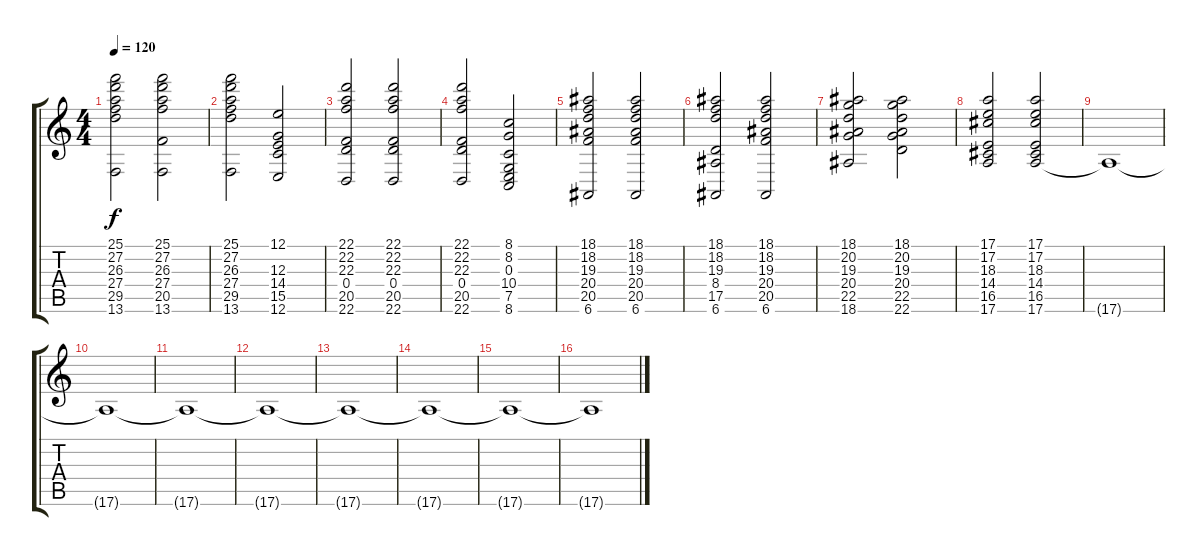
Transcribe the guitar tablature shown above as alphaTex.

\track "" {instrument fx6goblins}
\staff {score tabs}
\tuning (E4 B3 G3 D3 A2 E2) {hide}
\ts (4 4)
\tempo 120
\clef g2
\ks c
(25.1 27.2 26.3 27.4 29.5 13.6).2{dy f} (25.1 27.2 26.3 27.4 20.5 13.6).2 |
(25.1 27.2 26.3 27.4 29.5 13.6).2 (12.1 12.3 14.4 15.5 12.6).2 |
(22.1 22.2 22.3 0.4 20.5 22.6).2 (22.1 22.2 22.3 0.4 20.5 22.6).2 |
(22.1 22.2 22.3 0.4 20.5 22.6).2 (8.1 8.2 0.3 10.4 7.5 8.6).2 |
(18.1 18.2 19.3 20.4 20.5 6.6).2 (18.1 18.2 19.3 20.4 20.5 6.6).2 |
(18.1 18.2 19.3 8.4 17.5 6.6).2 (18.1 18.2 19.3 20.4 20.5 6.6).2 |
(18.1 20.2 19.3 20.4 22.5 18.6).2 (18.1 20.2 19.3 20.4 22.5 22.6).2 |
(17.1 17.2 18.3 14.4 16.5 17.6).2 (17.1 17.2 18.3 14.4 16.5 17.6).2 |
17.6{t}.1 |
17.6{t}.1 |
17.6{t}.1 |
17.6{t}.1 |
17.6{t}.1 |
17.6{t}.1 |
17.6{t}.1 |
17.6{t}.1
